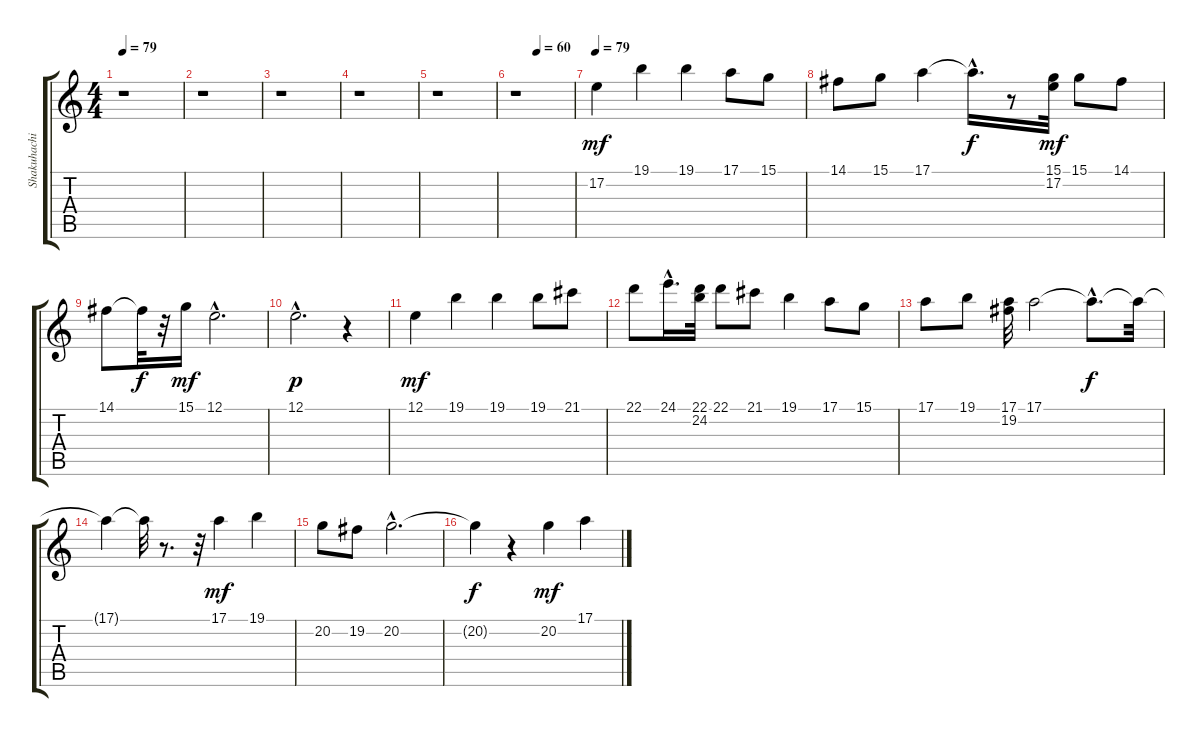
\track ("Shakuhachi" "Shakuhachi") {instrument shakuhachi}
\staff {score tabs}
\tuning (E4 B3 G3 D3 A2 E2) {hide}
\ts (4 4)
\tempo 79
\clef g2
\ks c
r.1{dy mf instrument shakuhachi} |
r.1 |
r.1 |
r.1 |
r.1 |
\tempo (60 0.375)
r.1 |
\tempo 79
17.2.4 19.1.4 19.1.4 17.1.8 15.1.8 |
14.1.8 15.1.8 17.1.4 17.1{hac t}.16{d dy f} r.8 (15.1 17.2).32{dy mf} 15.1.8 14.1.8 |
14.1.8 14.1{t}.32{dy f} r.32 15.1.16{dy mf} 12.1{hac}.2{d} |
12.1{hac}.2{d dy p} r.4 |
12.1.4{dy mf} 19.1.4 19.1.4 19.1.8 21.1.8 |
22.1.8 24.1{hac}.16{d} (22.1 24.2).32 22.1.8 21.1.8 19.1.4 17.1.8 15.1.8 |
17.1.8 19.1.8 (17.1 19.2).32 17.1.2 17.1{hac t}.8{d dy f} 17.1{t}.32 |
17.1{t}.4 17.1{t}.32 r.8{d} r.32 17.1.4{dy mf} 19.1.4 |
20.2.8 19.2.8 20.2{hac}.2{d} |
20.2{t}.4{dy f} r.4 20.2.4{dy mf} 17.1.4
